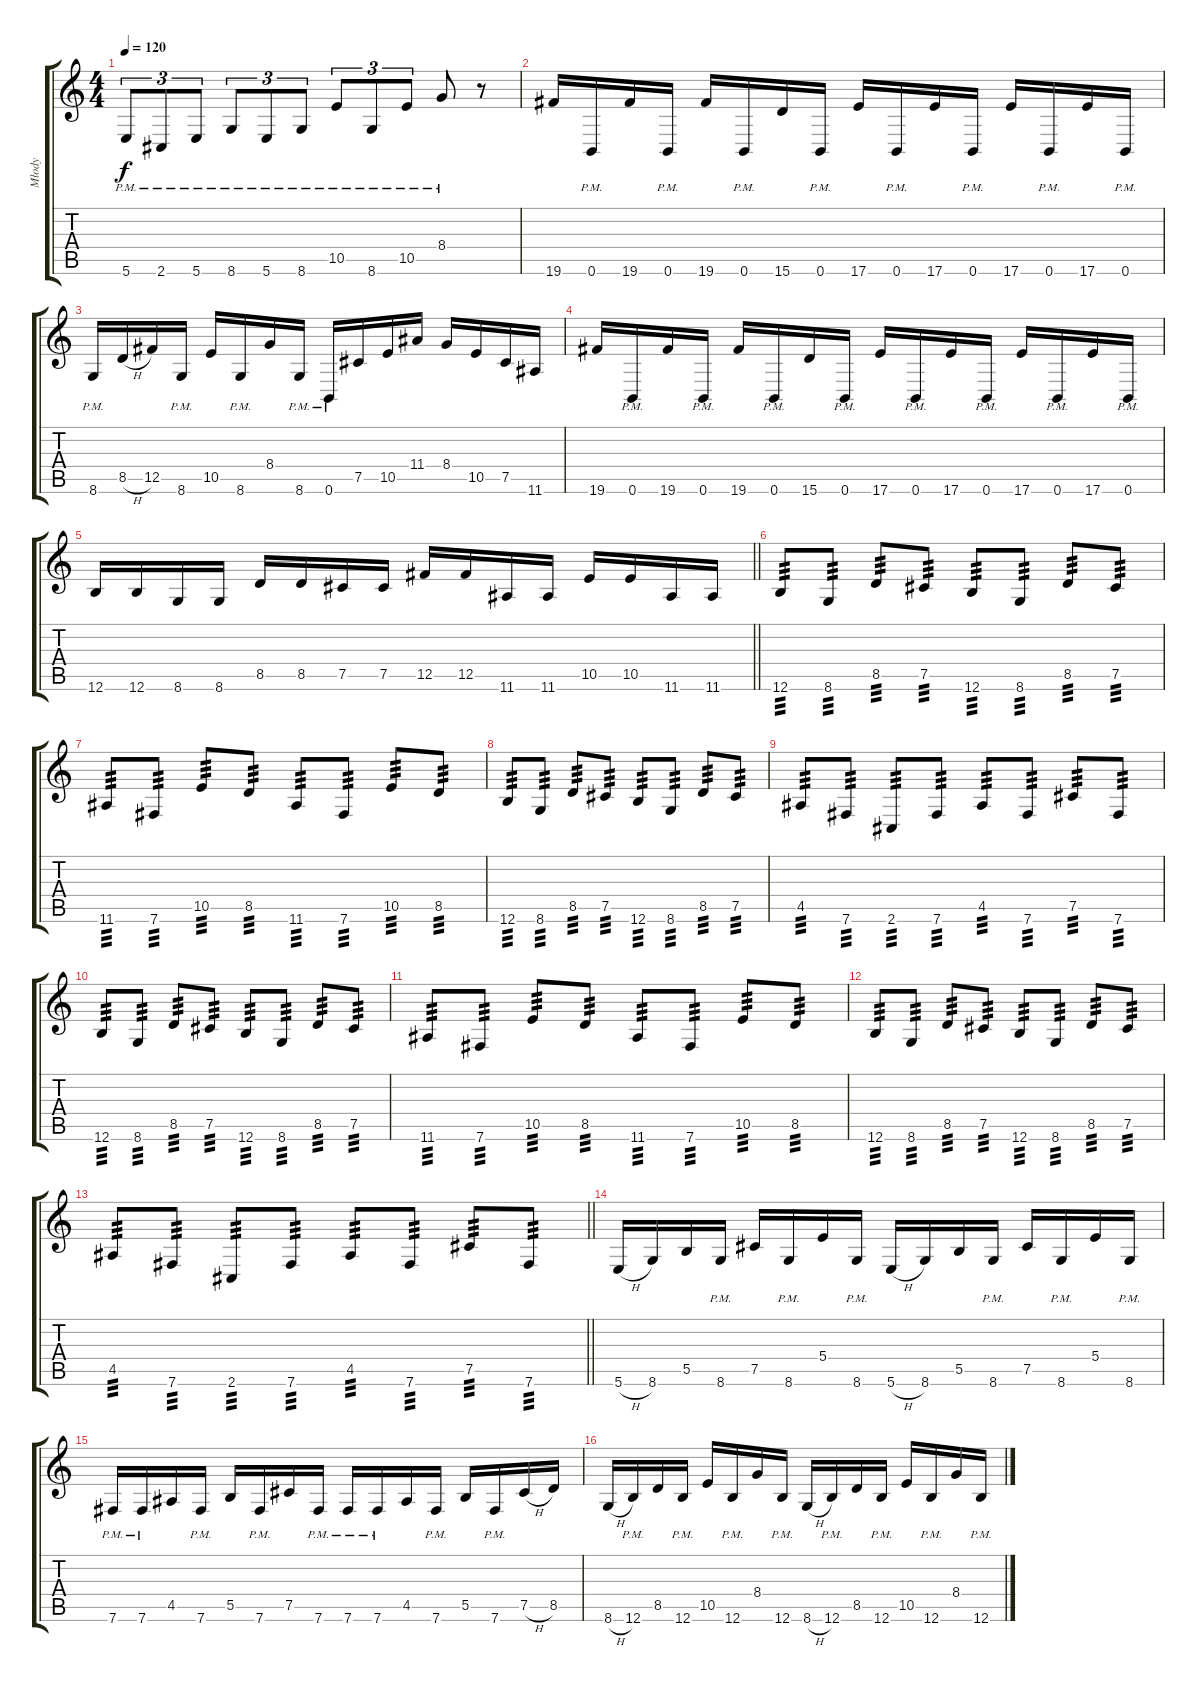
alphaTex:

\track ("Młody" "Młody") {instrument overdrivenguitar}
\staff {score tabs}
\tuning (Db4 Ab3 E3 B2 Gb2 B1) {hide}
\ts (4 4)
\tempo 120
\clef g2
\ks c
5.6{pm}.8{tu (3 2) dy f} 2.6{pm}.8{tu (3 2)} 5.6{pm}.8{tu (3 2)} 8.6{pm}.8{tu (3 2)} 5.6{pm}.8{tu (3 2)} 8.6{pm}.8{tu (3 2)} 10.5{pm}.8{tu (3 2)} 8.6{pm}.8{tu (3 2)} 10.5{pm}.8{tu (3 2)} 8.4{pm}.8 r.8 |
19.6.16 0.6{pm}.16 19.6.16 0.6{pm}.16 19.6.16 0.6{pm}.16 15.6.16 0.6{pm}.16 17.6.16 0.6{pm}.16 17.6.16 0.6{pm}.16 17.6.16 0.6{pm}.16 17.6.16 0.6{pm}.16 |
8.6{pm}.16 8.5{h}.16 12.5.16 8.6{pm}.16 10.5.16 8.6{pm}.16 8.4.16 8.6{pm}.16 0.6{pm}.16 7.5.16 10.5.16 11.4.16 8.4.16 10.5.16 7.5.16 11.6.16 |
19.6.16 0.6{pm}.16 19.6.16 0.6{pm}.16 19.6.16 0.6{pm}.16 15.6.16 0.6{pm}.16 17.6.16 0.6{pm}.16 17.6.16 0.6{pm}.16 17.6.16 0.6{pm}.16 17.6.16 0.6{pm}.16 |
\barLineRight lightlight
12.6.16 12.6.16 8.6.16 8.6.16 8.5.16 8.5.16 7.5.16 7.5.16 12.5.16 12.5.16 11.6.16 11.6.16 10.5.16 10.5.16 11.6.16 11.6.16 |
12.6.8{tp 3} 8.6.8{tp 3} 8.5.8{tp 3} 7.5.8{tp 3} 12.6.8{tp 3} 8.6.8{tp 3} 8.5.8{tp 3} 7.5.8{tp 3} |
11.6.8{tp 3} 7.6.8{tp 3} 10.5.8{tp 3} 8.5.8{tp 3} 11.6.8{tp 3} 7.6.8{tp 3} 10.5.8{tp 3} 8.5.8{tp 3} |
12.6.8{tp 3} 8.6.8{tp 3} 8.5.8{tp 3} 7.5.8{tp 3} 12.6.8{tp 3} 8.6.8{tp 3} 8.5.8{tp 3} 7.5.8{tp 3} |
4.5.8{tp 3} 7.6.8{tp 3} 2.6.8{tp 3} 7.6.8{tp 3} 4.5.8{tp 3} 7.6.8{tp 3} 7.5.8{tp 3} 7.6.8{tp 3} |
12.6.8{tp 3} 8.6.8{tp 3} 8.5.8{tp 3} 7.5.8{tp 3} 12.6.8{tp 3} 8.6.8{tp 3} 8.5.8{tp 3} 7.5.8{tp 3} |
11.6.8{tp 3} 7.6.8{tp 3} 10.5.8{tp 3} 8.5.8{tp 3} 11.6.8{tp 3} 7.6.8{tp 3} 10.5.8{tp 3} 8.5.8{tp 3} |
12.6.8{tp 3} 8.6.8{tp 3} 8.5.8{tp 3} 7.5.8{tp 3} 12.6.8{tp 3} 8.6.8{tp 3} 8.5.8{tp 3} 7.5.8{tp 3} |
\barLineRight lightlight
4.5.8{tp 3} 7.6.8{tp 3} 2.6.8{tp 3} 7.6.8{tp 3} 4.5.8{tp 3} 7.6.8{tp 3} 7.5.8{tp 3} 7.6.8{tp 3} |
5.6{h}.16 8.6.16 5.5.16 8.6{pm}.16 7.5.16 8.6{pm}.16 5.4.16 8.6{pm}.16 5.6{h}.16 8.6.16 5.5.16 8.6{pm}.16 7.5.16 8.6{pm}.16 5.4.16 8.6{pm}.16 |
7.6{pm}.16 7.6{pm}.16 4.5.16 7.6{pm}.16 5.5.16 7.6{pm}.16 7.5.16 7.6{pm}.16 7.6{pm}.16 7.6{pm}.16 4.5.16 7.6{pm}.16 5.5.16 7.6{pm}.16 7.5{h}.16 8.5.16 |
8.6{h}.16 12.6{pm}.16 8.5.16 12.6{pm}.16 10.5.16 12.6{pm}.16 8.4.16 12.6{pm}.16 8.6{h}.16 12.6{pm}.16 8.5.16 12.6{pm}.16 10.5.16 12.6{pm}.16 8.4.16 12.6{pm}.16
